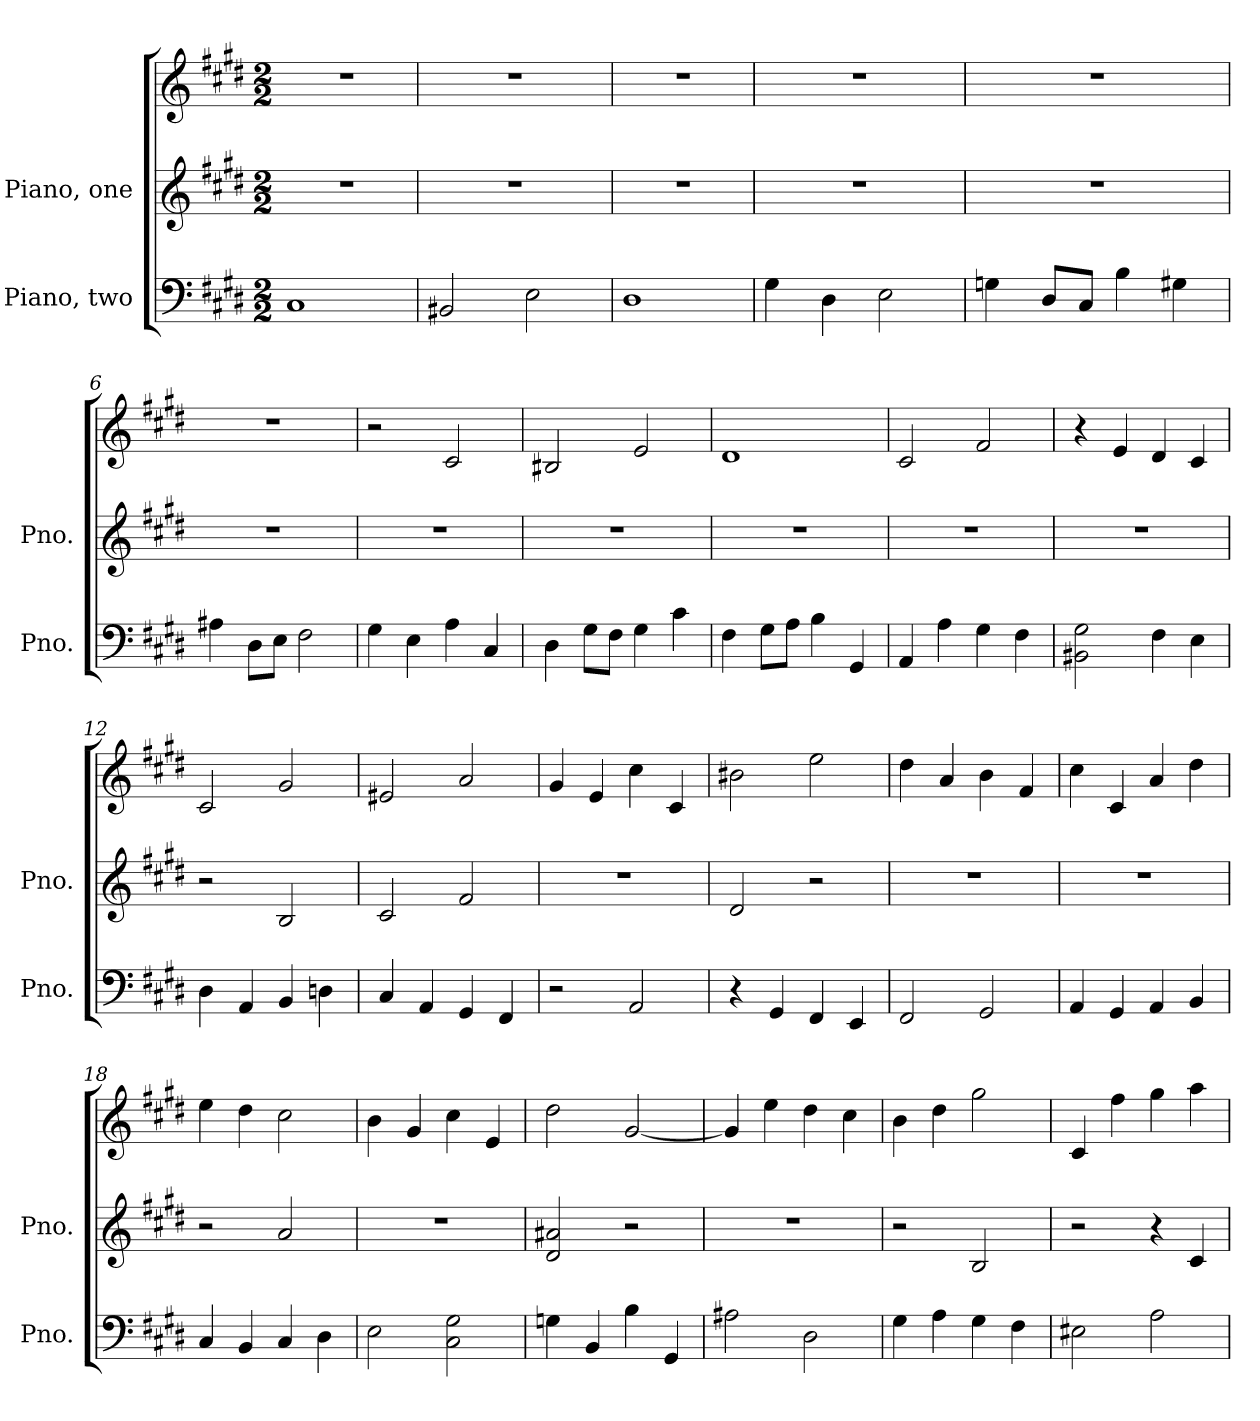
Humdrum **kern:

**kern	**kern	**kern
*part2	*part1	*part1
*staff3	*staff2	*staff1
*I"Piano, two	*I"Piano, one	*
*I'Pno.	*I'Pno.	*
*clefF4	*clefG2	*clefG2
*k[f#c#g#d#]	*k[f#c#g#d#]	*k[f#c#g#d#]
*M2/2	*M2/2	*M2/2
*MM112	*MM112	*MM112
=1	=1	=1
1C#	1r	1r
=2	=2	=2
2BB#X/	1r	1r
2E\	.	.
=3	=3	=3
1D#	1r	1r
=4	=4	=4
4G#\	1r	1r
4D#\	.	.
2E\	.	.
=5	=5	=5
4Gn\	1r	1r
8D#/L	.	.
8C#/J	.	.
4B\	.	.
4G#X\	.	.
=6	=6	=6
4A#X\	1r	1r
8D#\L	.	.
8E\J	.	.
2F#\	.	.
!!LO:LB:g=z
=7	=7	=7
4G#\	1r	2r
4E\	.	.
4A\	.	2c#/
4C#/	.	.
=8	=8	=8
4D#\	1r	2B#X/
8G#\L	.	.
8F#\J	.	.
4G#\	.	2e/
4c#\	.	.
=9	=9	=9
4F#\	1r	1d#
8G#\L	.	.
8A\J	.	.
4B\	.	.
4GG#/	.	.
=10	=10	=10
4AA/	1r	2c#/
4A\	.	.
4G#\	.	2f#/
4F#\	.	.
=11	=11	=11
2BB#X\ 2G#\	1r	4r
.	.	4e/
4F#\	.	4d#/
4E\	.	4c#/
=12	=12	=12
4D#\	2r	2c#/
4AA/	.	.
4BB/	2B/	2g#/
4Dn\	.	.
=13	=13	=13
4C#/	2c#/	2e#X/
4AA/	.	.
4GG#/	2f#/	2a/
4FF#/	.	.
!!LO:LB:g=z
=14	=14	=14
2r	1r	4g#/
.	.	4e/
2AA/	.	4cc#\
.	.	4c#/
=15	=15	=15
4r	2d#/	2b#X\
4GG#/	.	.
4FF#/	2r	2ee\
4EE/	.	.
=16	=16	=16
2FF#/	1r	4dd#\
.	.	4a/
2GG#/	.	4b\
.	.	4f#/
=17	=17	=17
4AA/	1r	4cc#\
4GG#/	.	4c#/
4AA/	.	4a/
4BB/	.	4dd#\
=18	=18	=18
4C#/	2r	4ee\
4BB/	.	4dd#\
4C#/	2a/	2cc#\
4D#\	.	.
=19	=19	=19
2E\	1r	4b\
.	.	4g#/
2C#\ 2G#\	.	4cc#\
.	.	4e/
=20	=20	=20
4Gn\	2d#/ 2a#X/	2dd#\
4BB/	.	.
4B\	2r	[2g#/
4GG#/	.	.
=21	=21	=21
2A#X\	1r	4g#/]
.	.	4ee\
2D#\	.	4dd#\
.	.	4cc#\
!!LO:LB:g=z
=22	=22	=22
4G#\	2r	4b\
4A\	.	4dd#\
4G#\	2B/	2gg#\
4F#\	.	.
=23	=23	=23
2E#X\	2r	4c#/
.	.	4ff#\
2A\	4r	4gg#\
.	4c#/	4aa\
=	=	=
*-	*-	*-
